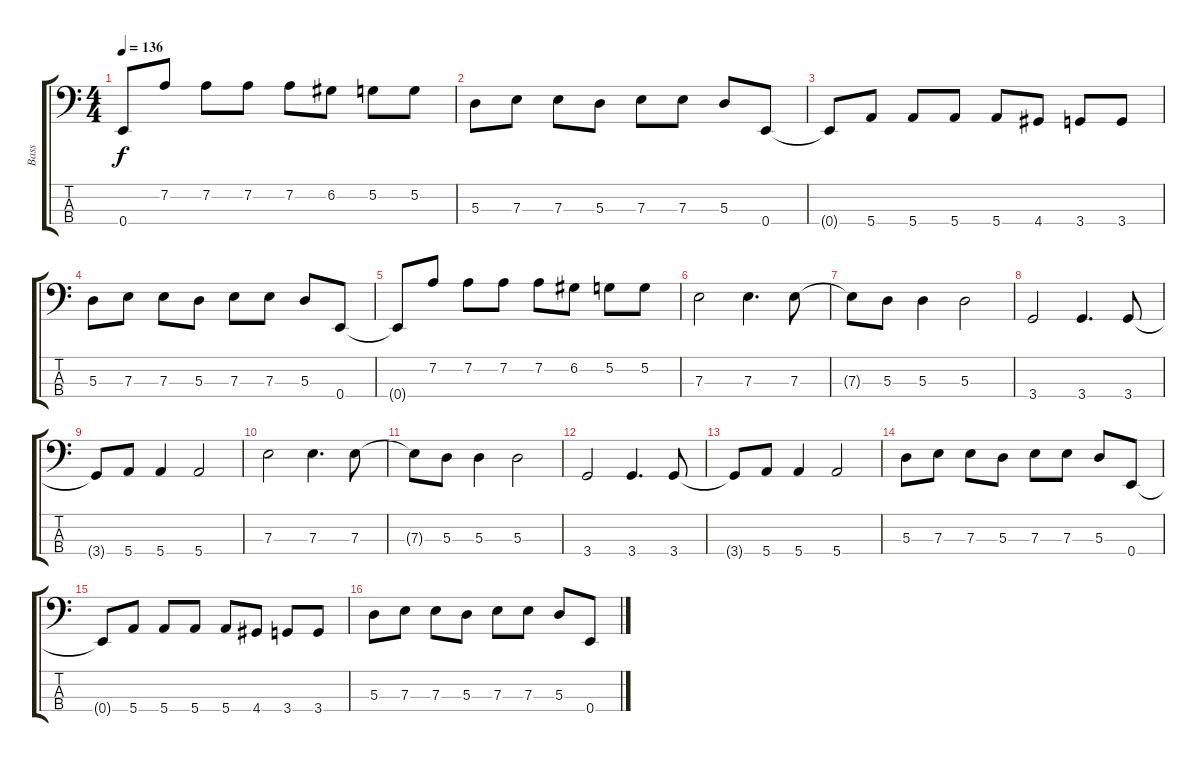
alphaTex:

\track ("Bass" "Bass") {instrument electricbasspick}
\staff {score tabs}
\tuning (G2 D2 A1 E1) {hide}
\ts (4 4)
\tempo 136
\clef f4
\ks c
0.4{t}.8{dy f} 7.2.8 7.2.8 7.2.8 7.2.8 6.2.8 5.2.8 5.2.8 |
5.3.8 7.3.8 7.3.8 5.3.8 7.3.8 7.3.8 5.3.8 0.4.8 |
0.4{t}.8 5.4.8 5.4.8 5.4.8 5.4.8 4.4.8 3.4.8 3.4.8 |
5.3.8 7.3.8 7.3.8 5.3.8 7.3.8 7.3.8 5.3.8 0.4.8 |
0.4{t}.8 7.2.8 7.2.8 7.2.8 7.2.8 6.2.8 5.2.8 5.2.8 |
7.3.2 7.3.4{d} 7.3.8 |
7.3{t}.8 5.3.8 5.3.4 5.3.2 |
3.4.2 3.4.4{d} 3.4.8 |
3.4{t}.8 5.4.8 5.4.4 5.4.2 |
7.3.2 7.3.4{d} 7.3.8 |
7.3{t}.8 5.3.8 5.3.4 5.3.2 |
3.4.2 3.4.4{d} 3.4.8 |
3.4{t}.8 5.4.8 5.4.4 5.4.2 |
5.3.8 7.3.8 7.3.8 5.3.8 7.3.8 7.3.8 5.3.8 0.4.8 |
0.4{t}.8 5.4.8 5.4.8 5.4.8 5.4.8 4.4.8 3.4.8 3.4.8 |
5.3.8 7.3.8 7.3.8 5.3.8 7.3.8 7.3.8 5.3.8 0.4.8
